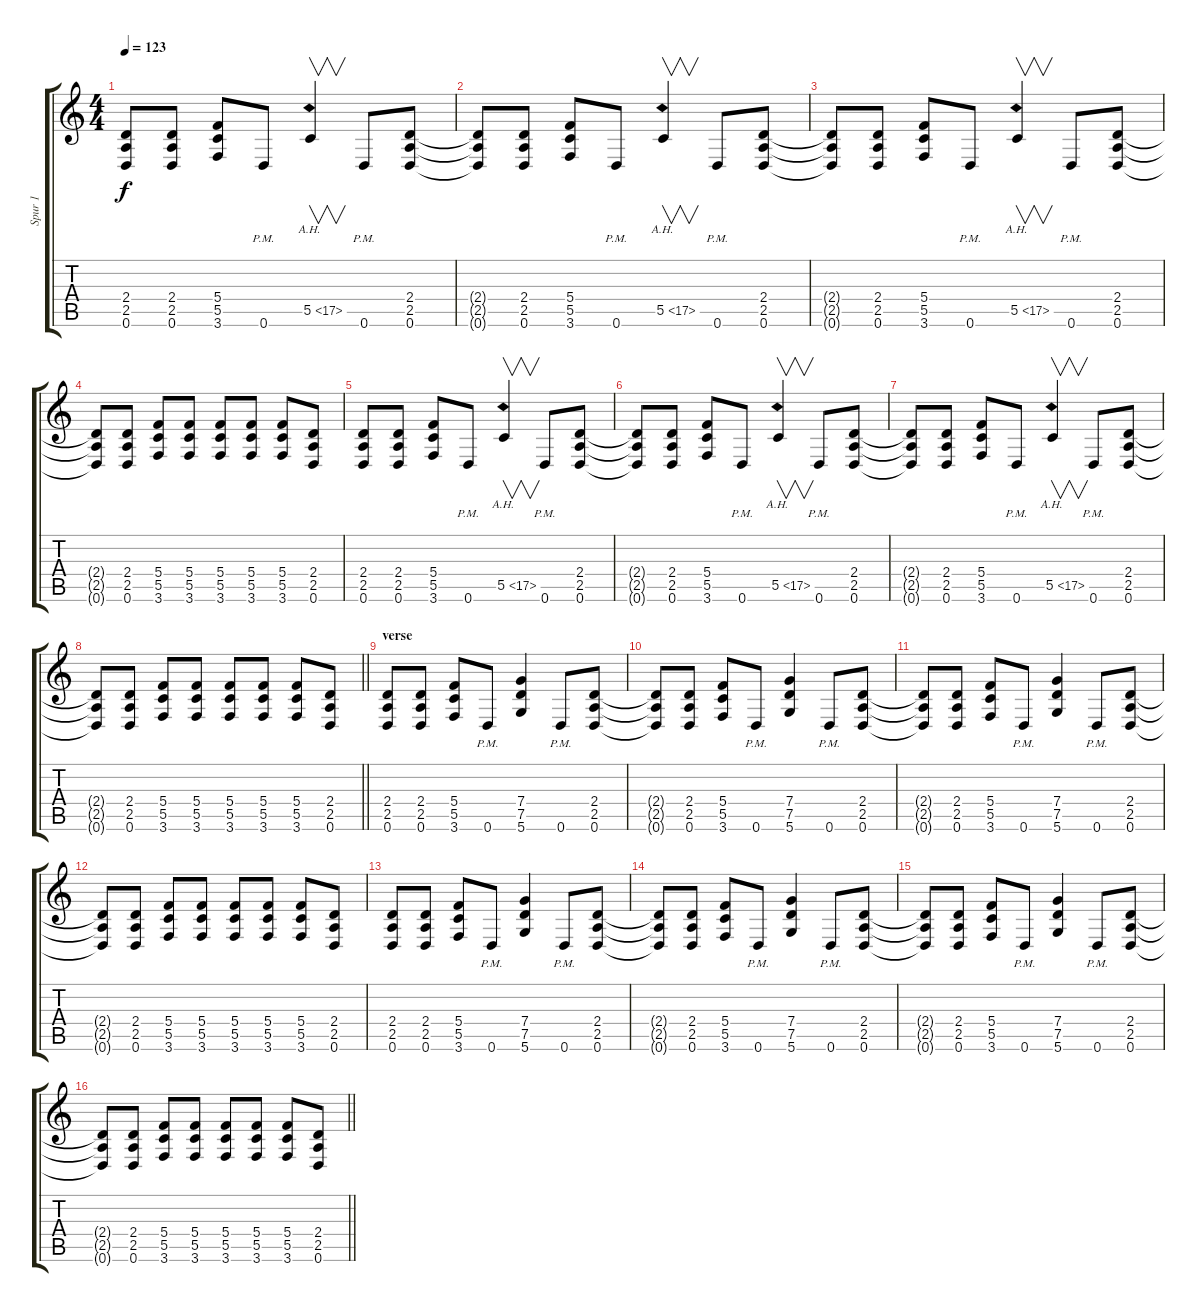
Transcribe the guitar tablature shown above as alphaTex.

\track ("Spur 1" "Spur 1") {instrument overdrivenguitar}
\staff {score tabs}
\tuning (D4 A3 F3 C3 G2 D2) {hide}
\ts (4 4)
\tempo 123
\clef g2
\ks c
(2.4 2.5 0.6).8{dy f instrument overdrivenguitar} (2.4 2.5 0.6).8 (5.4 5.5 3.6).8 0.6{pm}.8 5.5{ah 12}.4{v} 0.6{pm}.8 (2.4 2.5 0.6).8 |
(2.4{t} 2.5{t} 0.6{t}).8 (2.4 2.5 0.6).8 (5.4 5.5 3.6).8 0.6{pm}.8 5.5{ah 12}.4{v} 0.6{pm}.8 (2.4 2.5 0.6).8 |
(2.4{t} 2.5{t} 0.6{t}).8 (2.4 2.5 0.6).8 (5.4 5.5 3.6).8 0.6{pm}.8 5.5{ah 12}.4{v} 0.6{pm}.8 (2.4 2.5 0.6).8 |
(2.4{t} 2.5{t} 0.6{t}).8 (2.4 2.5 0.6).8 (5.4 5.5 3.6).8 (5.4 5.5 3.6).8 (5.4 5.5 3.6).8 (5.4 5.5 3.6).8 (5.4 5.5 3.6).8 (2.4 2.5 0.6).8 |
(2.4 2.5 0.6).8 (2.4 2.5 0.6).8 (5.4 5.5 3.6).8 0.6{pm}.8 5.5{ah 12}.4{v} 0.6{pm}.8 (2.4 2.5 0.6).8 |
(2.4{t} 2.5{t} 0.6{t}).8 (2.4 2.5 0.6).8 (5.4 5.5 3.6).8 0.6{pm}.8 5.5{ah 12}.4{v} 0.6{pm}.8 (2.4 2.5 0.6).8 |
(2.4{t} 2.5{t} 0.6{t}).8 (2.4 2.5 0.6).8 (5.4 5.5 3.6).8 0.6{pm}.8 5.5{ah 12}.4{v} 0.6{pm}.8 (2.4 2.5 0.6).8 |
\barLineRight lightlight
(2.4{t} 2.5{t} 0.6{t}).8 (2.4 2.5 0.6).8 (5.4 5.5 3.6).8 (5.4 5.5 3.6).8 (5.4 5.5 3.6).8 (5.4 5.5 3.6).8 (5.4 5.5 3.6).8 (2.4 2.5 0.6).8 |
\section ("" "verse")
(2.4 2.5 0.6).8 (2.4 2.5 0.6).8 (5.4 5.5 3.6).8 0.6{pm}.8 (7.4 7.5 5.6).4 0.6{pm}.8 (2.4 2.5 0.6).8 |
(2.4{t} 2.5{t} 0.6{t}).8 (2.4 2.5 0.6).8 (5.4 5.5 3.6).8 0.6{pm}.8 (7.4 7.5 5.6).4 0.6{pm}.8 (2.4 2.5 0.6).8 |
(2.4{t} 2.5{t} 0.6{t}).8 (2.4 2.5 0.6).8 (5.4 5.5 3.6).8 0.6{pm}.8 (7.4 7.5 5.6).4 0.6{pm}.8 (2.4 2.5 0.6).8 |
(2.4{t} 2.5{t} 0.6{t}).8 (2.4 2.5 0.6).8 (5.4 5.5 3.6).8 (5.4 5.5 3.6).8 (5.4 5.5 3.6).8 (5.4 5.5 3.6).8 (5.4 5.5 3.6).8 (2.4 2.5 0.6).8 |
(2.4 2.5 0.6).8 (2.4 2.5 0.6).8 (5.4 5.5 3.6).8 0.6{pm}.8 (7.4 7.5 5.6).4 0.6{pm}.8 (2.4 2.5 0.6).8 |
(2.4{t} 2.5{t} 0.6{t}).8 (2.4 2.5 0.6).8 (5.4 5.5 3.6).8 0.6{pm}.8 (7.4 7.5 5.6).4 0.6{pm}.8 (2.4 2.5 0.6).8 |
(2.4{t} 2.5{t} 0.6{t}).8 (2.4 2.5 0.6).8 (5.4 5.5 3.6).8 0.6{pm}.8 (7.4 7.5 5.6).4 0.6{pm}.8 (2.4 2.5 0.6).8 |
\barLineRight lightlight
(2.4{t} 2.5{t} 0.6{t}).8 (2.4 2.5 0.6).8 (5.4 5.5 3.6).8 (5.4 5.5 3.6).8 (5.4 5.5 3.6).8 (5.4 5.5 3.6).8 (5.4 5.5 3.6).8 (2.4 2.5 0.6).8
